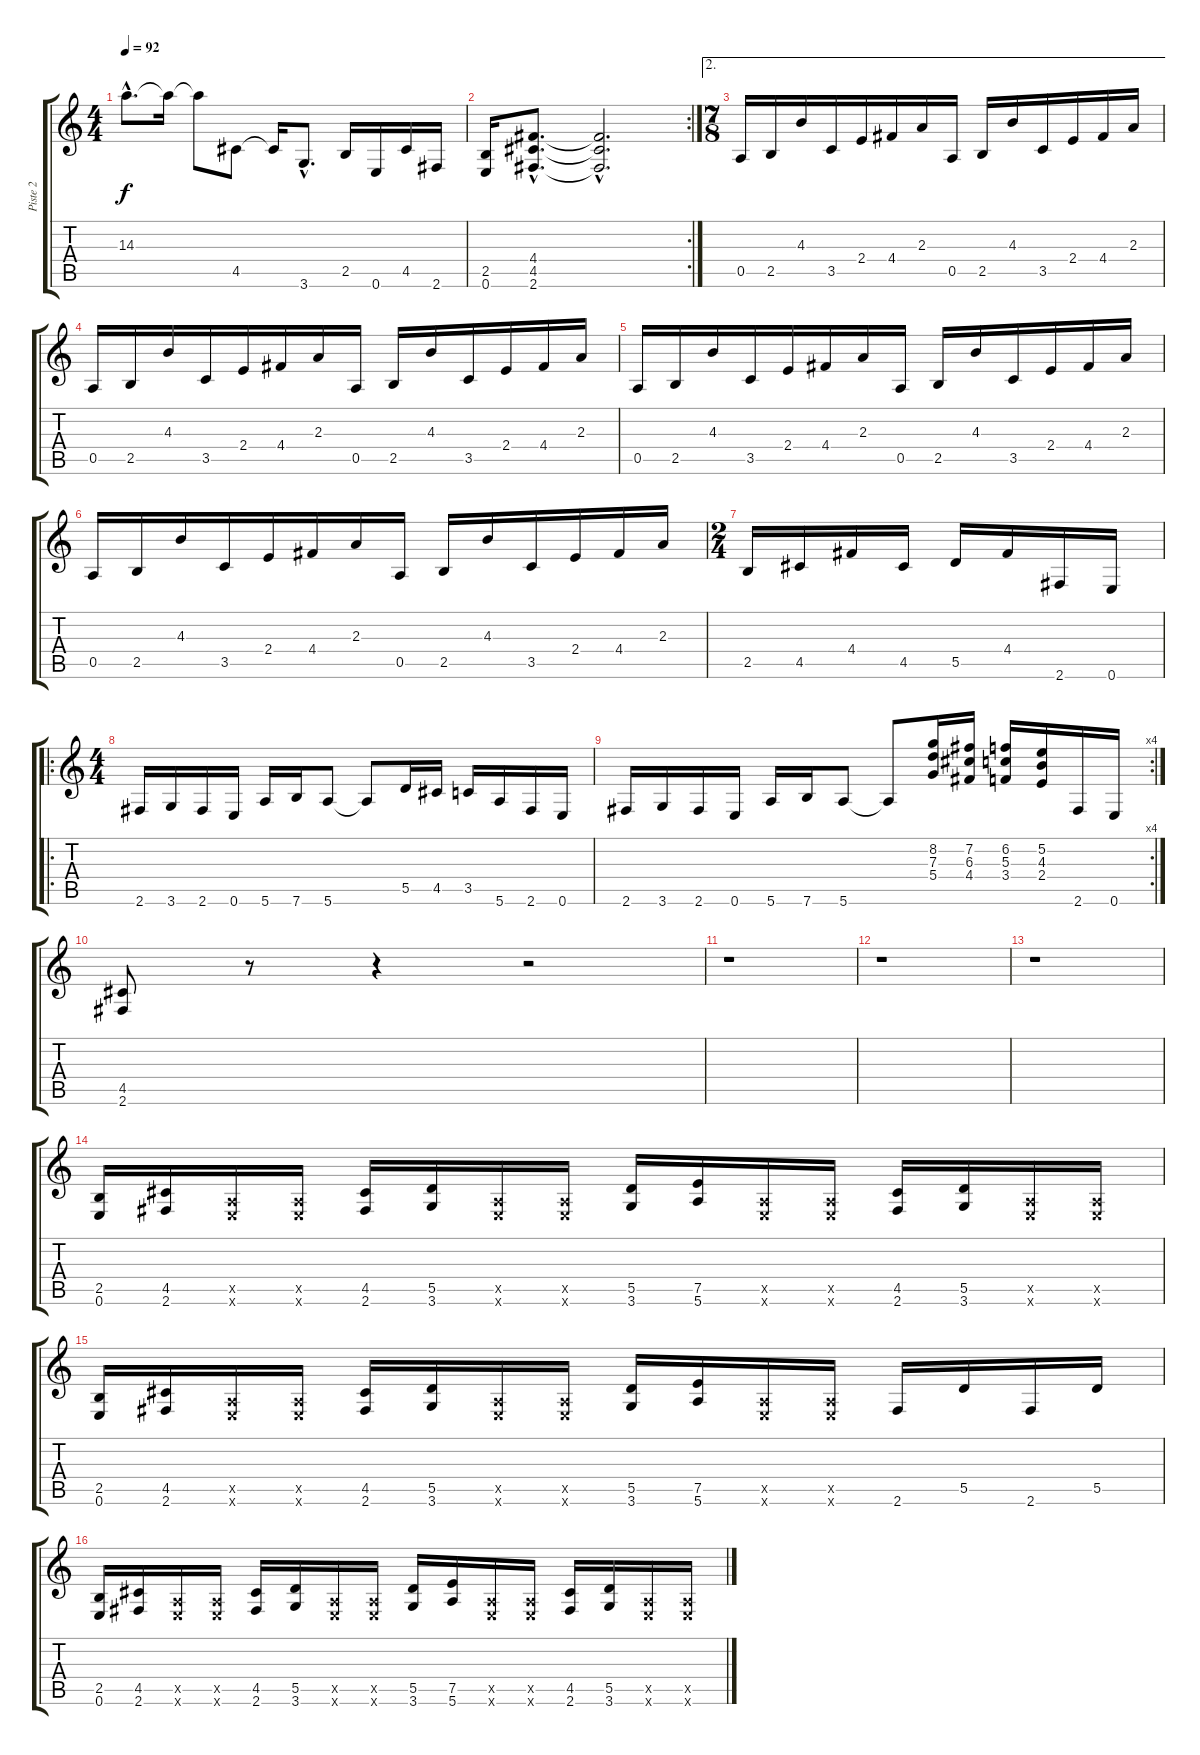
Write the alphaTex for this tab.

\track ("Piste 2" "Piste 2") {instrument distortionguitar}
\staff {score tabs}
\tuning (E4 B3 G3 D3 A2 E2) {hide}
\ts (4 4)
\tempo 92
\clef g2
\ks c
14.3{hac t}.8{d dy f} 14.3{t}.16 14.3{t}.8 4.5.8 4.5{t}.16 3.6{hac}.8{d} 2.5.16 0.6.16 4.5.16 2.6.16 |
\rc 2
(2.5 0.6).16 (4.4{hac} 4.5{hac} 2.6{hac}).8{d} (4.4{hac t} 4.5{hac t} 2.6{hac t}).2{d} |
\ae 2
\ts (7 8)
0.5.16 2.5.16 4.3.16 3.5.16 2.4.16 4.4.16 2.3.16 0.5.16 2.5.16 4.3.16 3.5.16 2.4.16 4.4.16 2.3.16 |
0.5.16 2.5.16 4.3.16 3.5.16 2.4.16 4.4.16 2.3.16 0.5.16 2.5.16 4.3.16 3.5.16 2.4.16 4.4.16 2.3.16 |
0.5.16 2.5.16 4.3.16 3.5.16 2.4.16 4.4.16 2.3.16 0.5.16 2.5.16 4.3.16 3.5.16 2.4.16 4.4.16 2.3.16 |
0.5.16 2.5.16 4.3.16 3.5.16 2.4.16 4.4.16 2.3.16 0.5.16 2.5.16 4.3.16 3.5.16 2.4.16 4.4.16 2.3.16 |
\ts (2 4)
2.5.16 4.5.16 4.4.16 4.5.16 5.5.16 4.4.16 2.6.16 0.6.16 |
\ro
\ts (4 4)
2.6.16 3.6.16 2.6.16 0.6.16 5.6.16 7.6.16 5.6.8 5.6{t}.8 5.5.16 4.5.16 3.5.16 5.6.16 2.6.16 0.6.16 |
\rc 4
2.6.16 3.6.16 2.6.16 0.6.16 5.6.16 7.6.16 5.6.8 5.6{t}.8 (8.2 7.3 5.4).16 (7.2 6.3 4.4).16 (6.2 5.3 3.4).16 (5.2 4.3 2.4).16 2.6.16 0.6.16 |
(4.5 2.6).8 r.8 r.4 r.2 |
r.1 |
r.1 |
r.1 |
(2.5 0.6).16 (4.5 2.6).16 (0.5{x} 0.6{x}).16 (0.5{x} 0.6{x}).16 (4.5 2.6).16 (5.5 3.6).16 (0.5{x} 0.6{x}).16 (0.5{x} 0.6{x}).16 (5.5 3.6).16 (7.5 5.6).16 (0.5{x} 0.6{x}).16 (0.5{x} 0.6{x}).16 (4.5 2.6).16 (5.5 3.6).16 (0.5{x} 0.6{x}).16 (0.5{x} 0.6{x}).16 |
(2.5 0.6).16 (4.5 2.6).16 (0.5{x} 0.6{x}).16 (0.5{x} 0.6{x}).16 (4.5 2.6).16 (5.5 3.6).16 (0.5{x} 0.6{x}).16 (0.5{x} 0.6{x}).16 (5.5 3.6).16 (7.5 5.6).16 (0.5{x} 0.6{x}).16 (0.5{x} 0.6{x}).16 2.6.16 5.5.16 2.6.16 5.5.16 |
(2.5 0.6).16 (4.5 2.6).16 (0.5{x} 0.6{x}).16 (0.5{x} 0.6{x}).16 (4.5 2.6).16 (5.5 3.6).16 (0.5{x} 0.6{x}).16 (0.5{x} 0.6{x}).16 (5.5 3.6).16 (7.5 5.6).16 (0.5{x} 0.6{x}).16 (0.5{x} 0.6{x}).16 (4.5 2.6).16 (5.5 3.6).16 (0.5{x} 0.6{x}).16 (0.5{x} 0.6{x}).16
